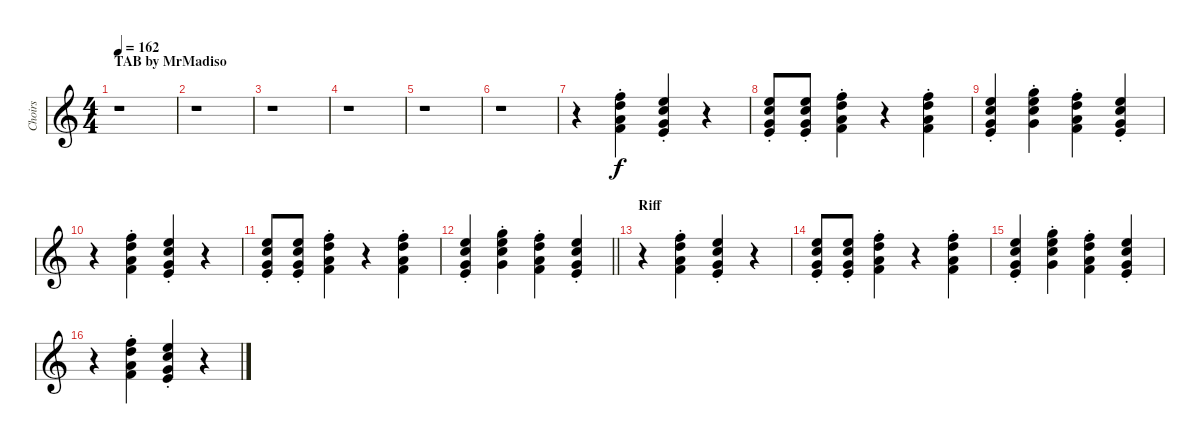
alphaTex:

\track ("Choirs" "Choirs") {instrument choiraahs}
\staff {score}
\tuning (E4 B3 G3 D3 A2 E2) {hide}
\ts (4 4)
\section ("" "TAB by MrMadiso")
\tempo 162
\clef g2
\ks c
r.1{dy f instrument choiraahs} |
r.1 |
r.1 |
r.1 |
r.1 |
r.1 |
r.4 (13.1{st} 15.2{st} 14.3{st} 15.4{st}).4 (12.1{st} 13.2{st} 12.3{st} 14.4{st}).4 r.4 |
(12.1{st} 13.2{st} 12.3{st} 14.4{st}).8 (12.1{st} 13.2{st} 12.3{st} 14.4{st}).8 (13.1{st} 15.2{st} 14.3{st} 15.4{st}).4 r.4 (13.1{st} 15.2{st} 14.3{st} 15.4{st}).4 |
(12.1{st} 13.2{st} 12.3{st} 14.4{st}).4 (15.1{st} 17.2{st} 17.3{st} 17.4{st}).4 (13.1{st} 15.2{st} 14.3{st} 15.4{st}).4 (12.1{st} 13.2{st} 12.3{st} 14.4{st}).4 |
r.4 (13.1{st} 15.2{st} 14.3{st} 15.4{st}).4 (12.1{st} 13.2{st} 12.3{st} 14.4{st}).4 r.4 |
(12.1{st} 13.2{st} 12.3{st} 14.4{st}).8 (12.1{st} 13.2{st} 12.3{st} 14.4{st}).8 (13.1{st} 15.2{st} 14.3{st} 15.4{st}).4 r.4 (13.1{st} 15.2{st} 14.3{st} 15.4{st}).4 |
\barLineRight lightlight
(12.1{st} 13.2{st} 12.3{st} 14.4{st}).4 (15.1{st} 17.2{st} 17.3{st} 17.4{st}).4 (13.1{st} 15.2{st} 14.3{st} 15.4{st}).4 (12.1{st} 13.2{st} 12.3{st} 14.4{st}).4 |
\section ("" "Riff")
r.4 (13.1{st} 15.2{st} 14.3{st} 15.4{st}).4 (12.1{st} 13.2{st} 12.3{st} 14.4{st}).4 r.4 |
(12.1{st} 13.2{st} 12.3{st} 14.4{st}).8 (12.1{st} 13.2{st} 12.3{st} 14.4{st}).8 (13.1{st} 15.2{st} 14.3{st} 15.4{st}).4 r.4 (13.1{st} 15.2{st} 14.3{st} 15.4{st}).4 |
(12.1{st} 13.2{st} 12.3{st} 14.4{st}).4 (15.1{st} 17.2{st} 17.3{st} 17.4{st}).4 (13.1{st} 15.2{st} 14.3{st} 15.4{st}).4 (12.1{st} 13.2{st} 12.3{st} 14.4{st}).4 |
r.4 (13.1{st} 15.2{st} 14.3{st} 15.4{st}).4 (12.1{st} 13.2{st} 12.3{st} 14.4{st}).4 r.4
